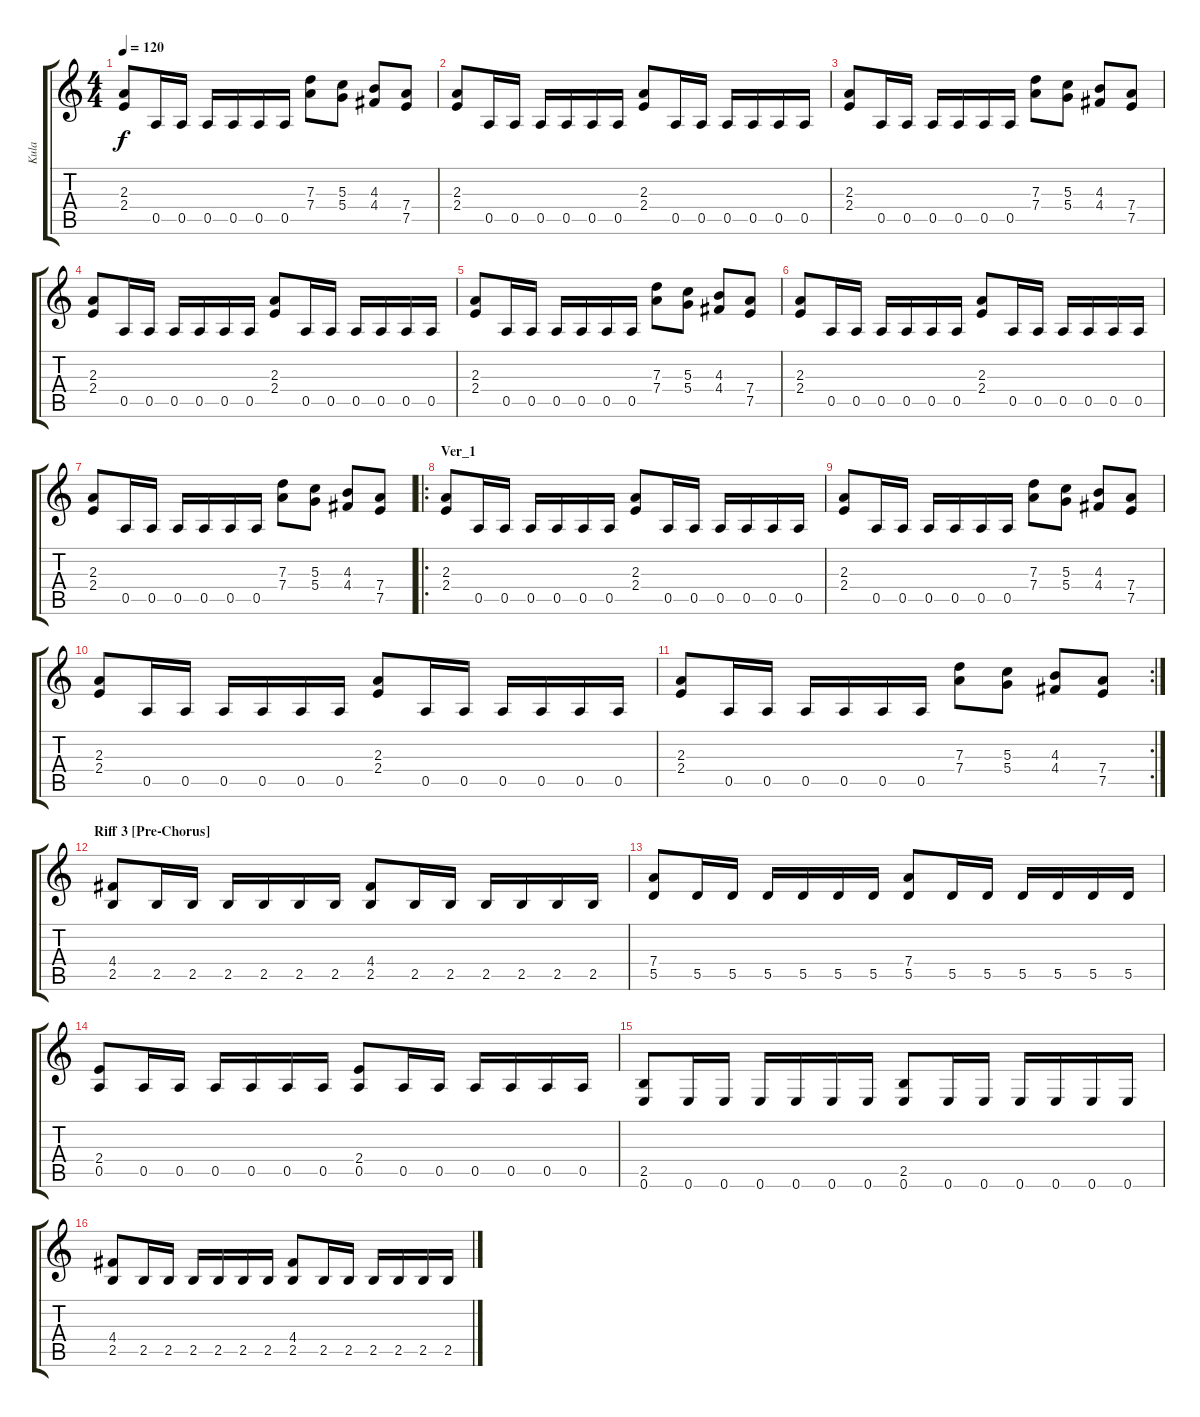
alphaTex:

\track ("Kula" "Kula") {instrument distortionguitar}
\staff {score tabs}
\tuning (E4 B3 G3 D3 A2 E2) {hide}
\ts (4 4)
\tempo 120
\clef g2
\ks c
(2.3 2.4).8{dy f} 0.5.16 0.5.16 0.5.16 0.5.16 0.5.16 0.5.16 (7.3 7.4).8 (5.3 5.4).8 (4.3 4.4).8 (7.4 7.5).8 |
(2.3 2.4).8 0.5.16 0.5.16 0.5.16 0.5.16 0.5.16 0.5.16 (2.3 2.4).8 0.5.16 0.5.16 0.5.16 0.5.16 0.5.16 0.5.16 |
(2.3 2.4).8 0.5.16 0.5.16 0.5.16 0.5.16 0.5.16 0.5.16 (7.3 7.4).8 (5.3 5.4).8 (4.3 4.4).8 (7.4 7.5).8 |
(2.3 2.4).8 0.5.16 0.5.16 0.5.16 0.5.16 0.5.16 0.5.16 (2.3 2.4).8 0.5.16 0.5.16 0.5.16 0.5.16 0.5.16 0.5.16 |
(2.3 2.4).8 0.5.16 0.5.16 0.5.16 0.5.16 0.5.16 0.5.16 (7.3 7.4).8 (5.3 5.4).8 (4.3 4.4).8 (7.4 7.5).8 |
(2.3 2.4).8 0.5.16 0.5.16 0.5.16 0.5.16 0.5.16 0.5.16 (2.3 2.4).8 0.5.16 0.5.16 0.5.16 0.5.16 0.5.16 0.5.16 |
(2.3 2.4).8 0.5.16 0.5.16 0.5.16 0.5.16 0.5.16 0.5.16 (7.3 7.4).8 (5.3 5.4).8 (4.3 4.4).8 (7.4 7.5).8 |
\ro
\section ("" "Ver_1")
(2.3 2.4).8 0.5.16 0.5.16 0.5.16 0.5.16 0.5.16 0.5.16 (2.3 2.4).8 0.5.16 0.5.16 0.5.16 0.5.16 0.5.16 0.5.16 |
(2.3 2.4).8 0.5.16 0.5.16 0.5.16 0.5.16 0.5.16 0.5.16 (7.3 7.4).8 (5.3 5.4).8 (4.3 4.4).8 (7.4 7.5).8 |
(2.3 2.4).8 0.5.16 0.5.16 0.5.16 0.5.16 0.5.16 0.5.16 (2.3 2.4).8 0.5.16 0.5.16 0.5.16 0.5.16 0.5.16 0.5.16 |
\rc 2
(2.3 2.4).8 0.5.16 0.5.16 0.5.16 0.5.16 0.5.16 0.5.16 (7.3 7.4).8 (5.3 5.4).8 (4.3 4.4).8 (7.4 7.5).8 |
\section ("" "Riff 3 [Pre-Chorus]")
(4.4 2.5).8 2.5.16 2.5.16 2.5.16 2.5.16 2.5.16 2.5.16 (4.4 2.5).8 2.5.16 2.5.16 2.5.16 2.5.16 2.5.16 2.5.16 |
(7.4 5.5).8 5.5.16 5.5.16 5.5.16 5.5.16 5.5.16 5.5.16 (7.4 5.5).8 5.5.16 5.5.16 5.5.16 5.5.16 5.5.16 5.5.16 |
(2.4 0.5).8 0.5.16 0.5.16 0.5.16 0.5.16 0.5.16 0.5.16 (2.4 0.5).8 0.5.16 0.5.16 0.5.16 0.5.16 0.5.16 0.5.16 |
(2.5 0.6).8 0.6.16 0.6.16 0.6.16 0.6.16 0.6.16 0.6.16 (2.5 0.6).8 0.6.16 0.6.16 0.6.16 0.6.16 0.6.16 0.6.16 |
(4.4 2.5).8 2.5.16 2.5.16 2.5.16 2.5.16 2.5.16 2.5.16 (4.4 2.5).8 2.5.16 2.5.16 2.5.16 2.5.16 2.5.16 2.5.16
